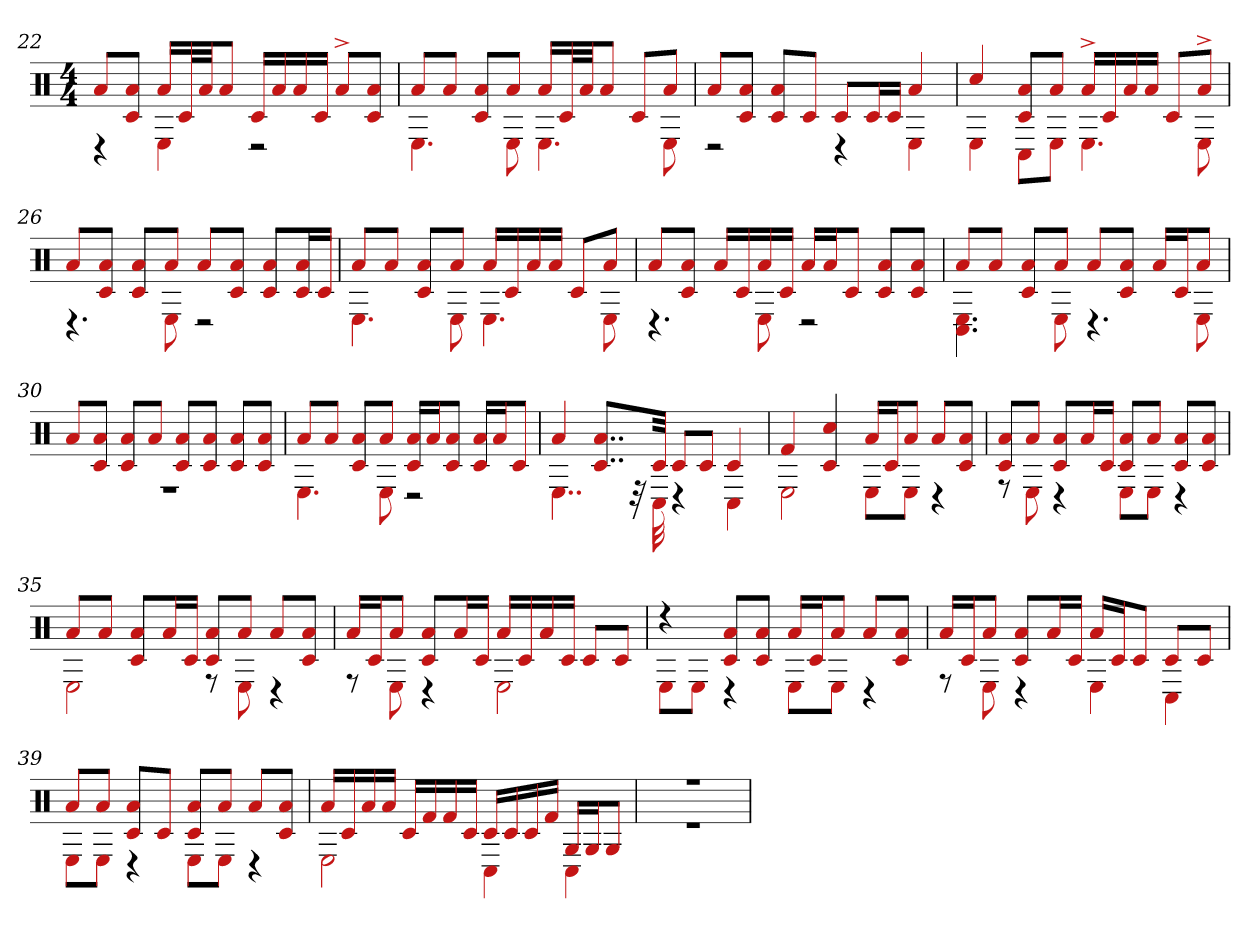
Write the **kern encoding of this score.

**kern
*part1
*staff1
*clefX
*k[]
*M4/4
=22
*^
8aL	4r
8a 8c#J	.
16aLL	4E
32c#L	.
32aJJ	.
8aJ	.
16c#LL	2r
16a	.
16a	.
16c#JJ	.
8a^L	.
8a 8c#J	.
=23	=23
8aL	4.E
8aJ	.
8c# 8aL	.
8aJ	8E
16aLL	4.E
32c#L	.
32aJJ	.
8aJ	.
8c#L	.
8aJ	8E
=24	=24
8aL	2r
8a 8c#J	.
8a 8c#L	.
8c#J	.
8c#L	4r
16c#L	.
16c#JJ	.
4a	4E
=25	=25
4cc#	4E
8a 8c#L	8C#L
8aJ	8EJ
16a^LL	4.E
16c#	.
16a	.
16aJJ	.
8c#L	.
8a^J	8E
=26	=26
8aL	4.r
8c# 8aJ	.
8a 8c#L	.
8aJ	8E
8aL	2r
8c# 8aJ	.
8c# 8aL	.
16a 16c#L	.
16c#JJ	.
=27	=27
8aL	4.E
8aJ	.
8c# 8aL	.
8aJ	8E
16aLL	4.E
16c#	.
16a	.
16aJJ	.
8c#L	.
8aJ	8E
=28	=28
8aL	4.r
8c# 8aJ	.
16aLL	.
16c#	.
16a	8E
16c#JJ	.
16aLL	2r
16aJ	.
8c#J	.
8a 8c#L	.
8c# 8aJ	.
=29	=29
8aL	4.C# 4.E
8aJ	.
8c# 8aL	.
8aJ	8E
8aL	4.r
8c# 8aJ	.
16aLL	.
16c#J	.
8aJ	8E
=30	=30
8aL	1r
8c# 8aJ	.
8a 8c#L	.
8aJ	.
8c# 8aL	.
8c# 8aJ	.
8a 8c#L	.
8a 8c#J	.
=31	=31
8aL	4.E
8aJ	.
8a 8c#L	.
8aJ	8E
16a 16c#LL	2r
16aJ	.
8a 8c#J	.
16c# 16aLL	.
16aJ	.
8c#J	.
=32	=32
4a	4..E
8..c# 8..aL	.
.	32r
32c#Jkk	32C#
8c#L	4r
8c#J	.
4c#	4C#
=33	=33
4f#	2E
4c# 4cc#	.
16aLL	8EL
16c#J	.
8aJ	8EJ
8aL	4r
8c# 8aJ	.
=34	=34
8a 8c#L	8r
8aJ	8E
8c# 8aL	4r
16aL	.
16c#JJ	.
8a 8c#L	8EL
8aJ	8EJ
8c# 8aL	4r
8a 8c#J	.
=35	=35
8aL	2E
8aJ	.
8a 8c#L	.
16aL	.
16c#JJ	.
8a 8c#L	8r
8aJ	8E
8aL	4r
8c# 8aJ	.
=36	=36
16aLL	8r
16c#J	.
8aJ	8E
8c# 8aL	4r
16aL	.
16c#JJ	.
16aLL	2E
16c#	.
16a	.
16c#JJ	.
8c#L	.
8c#J	.
=37	=37
4r	8EL
.	8EJ
8c# 8aL	4r
8a 8c#J	.
16aLL	8EL
16c#J	.
8aJ	8EJ
8aL	4r
8c# 8aJ	.
=38	=38
16aLL	8r
16c#J	.
8aJ	8E
8c# 8aL	4r
16aL	.
16c#JJ	.
16aLL	4E
16c#J	.
8c#J	.
8c#L	4C#
8c#J	.
=39	=39
8aL	8EL
8aJ	8EJ
8a 8c#L	4r
8c#J	.
8a 8c#L	8EL
8aJ	8EJ
8aL	4r
8c# 8aJ	.
=40	=40
16aLL	2E
16c#	.
16a	.
16aJJ	.
16c#LL	.
16f#	.
16f#	.
16c#JJ	.
16c#LL	4C#
16c#	.
16c#	.
16f#JJ	.
16GLL	4C#
16GJ	.
8GJ	.
=41	=41
1r	1r
*v	*v
=
*-
